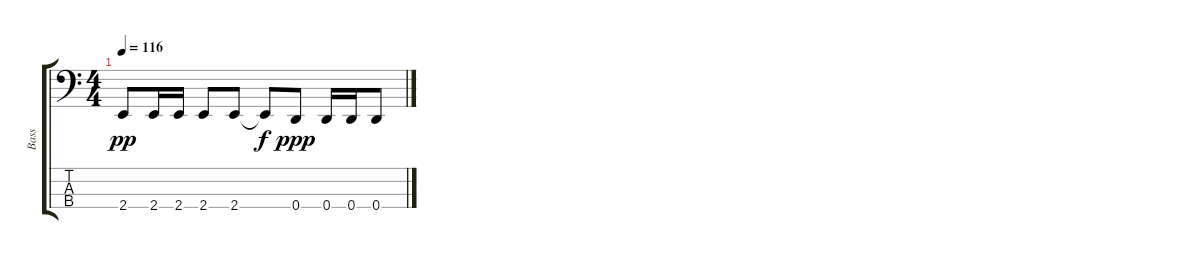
\track ("Bass" "Bass") {instrument electricbassfinger}
\staff {score tabs}
\tuning (G2 D2 A1 D1) {hide}
\ts (4 4)
\tempo 116
\clef f4
\ks c
2.4.8{dy pp} 2.4.16 2.4.16 2.4.8 2.4.8 2.4{t}.8{dy f} 0.4.8{dy ppp} 0.4.16 0.4.16 0.4.8
